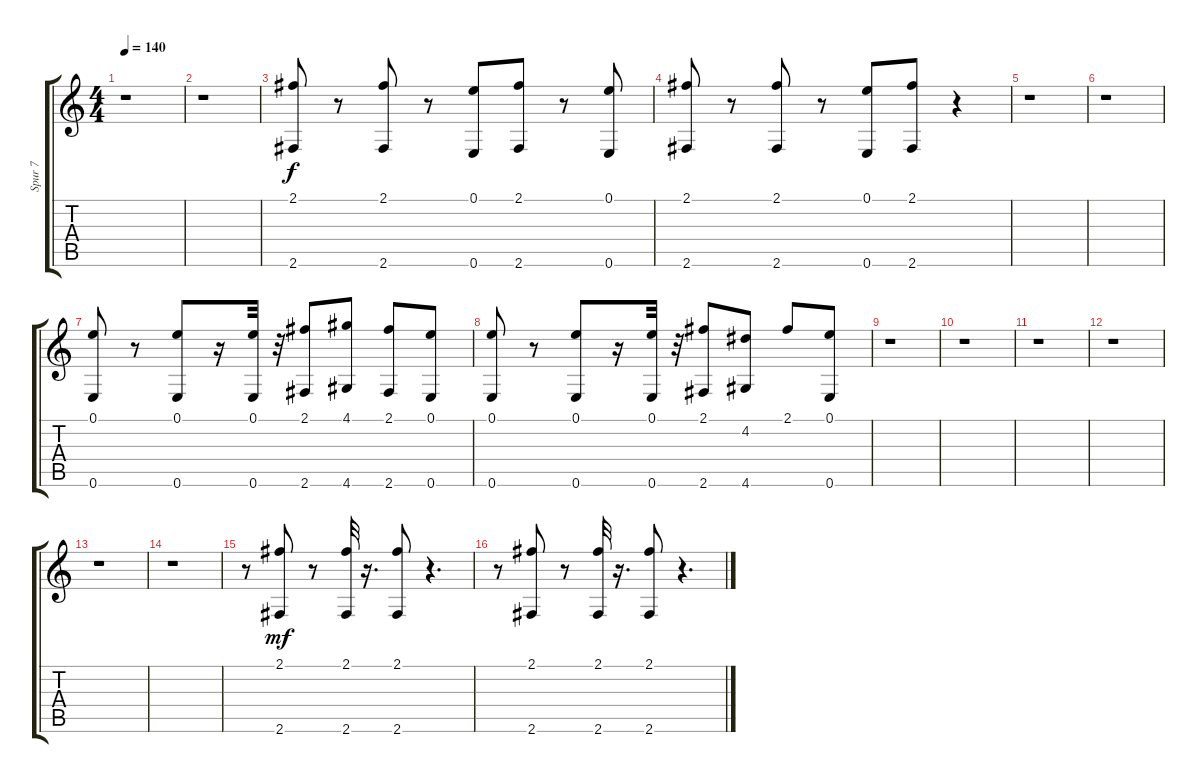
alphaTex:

\track ("Spur 7" "Spur 7") {instrument overdrivenguitar}
\staff {score tabs}
\tuning (E4 B3 G3 D3 A2 E2) {hide}
\ts (4 4)
\tempo 140
\clef g2
\ks c
r.1{dy f} |
r.1 |
(2.1 2.6).8 r.8 (2.1 2.6).8 r.8 (0.1 0.6).8 (2.1 2.6).8 r.8 (0.1 0.6).8 |
(2.1 2.6).8 r.8 (2.1 2.6).8 r.8 (0.1 0.6).8 (2.1 2.6).8 r.4 |
r.1 |
r.1 |
(0.1 0.6).8 r.8 (0.1 0.6).8 r.16 (0.1 0.6).32 r.32 (2.1 2.6).8 (4.1 4.6).8 (2.1 2.6).8 (0.1 0.6).8 |
(0.1 0.6).8 r.8 (0.1 0.6).8 r.16 (0.1 0.6).32 r.32 (2.1 2.6).8 (4.2 4.6).8 2.1.8 (0.1 0.6).8 |
r.1 |
r.1 |
r.1 |
r.1 |
r.1 |
r.1 |
r.8 (2.1 2.6).8{dy mf} r.8 (2.1 2.6).32 r.16{d} (2.1 2.6).8 r.4{d} |
r.8 (2.1 2.6).8 r.8 (2.1 2.6).32 r.16{d} (2.1 2.6).8 r.4{d}
